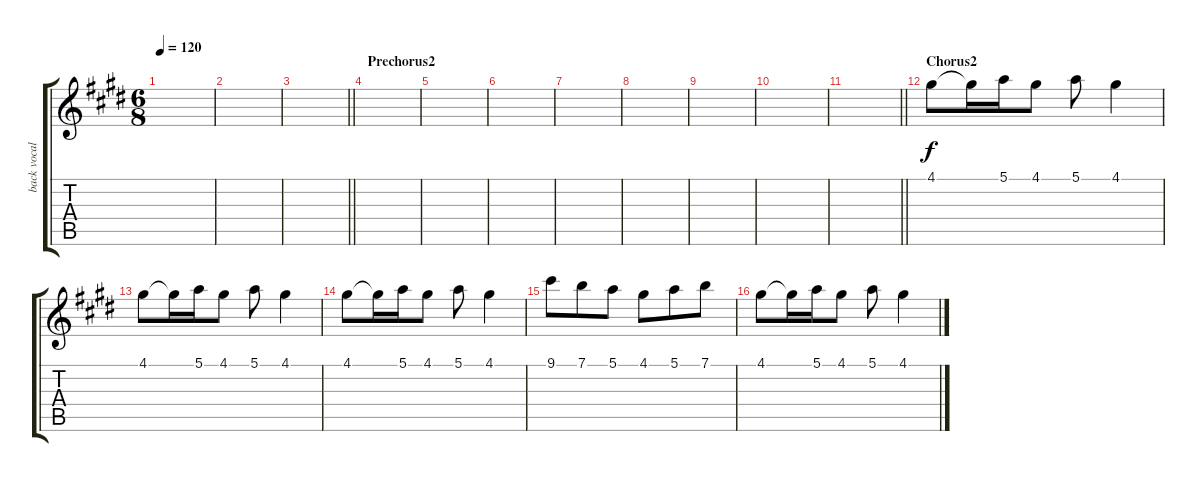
\track ("back vocal" "back vocal") {instrument acousticguitarsteel}
\staff {score tabs}
\tuning (E4 B3 G3 D3 A2 E2) {hide}
\ts (6 8)
\tempo 120
\clef g2
\ks e
|
|
\barLineRight lightlight
|
\section ("" "Prechorus2")
|
|
|
|
|
|
|
\barLineRight lightlight
|
\section ("" "Chorus2")
4.1.8 4.1{t}.16 5.1.16 4.1.8 5.1.8 4.1.4 |
4.1.8 4.1{t}.16 5.1.16 4.1.8 5.1.8 4.1.4 |
4.1.8 4.1{t}.16 5.1.16 4.1.8 5.1.8 4.1.4 |
9.1.8 7.1.8 5.1.8 4.1.8 5.1.8 7.1.8 |
4.1.8 4.1{t}.16 5.1.16 4.1.8 5.1.8 4.1.4
